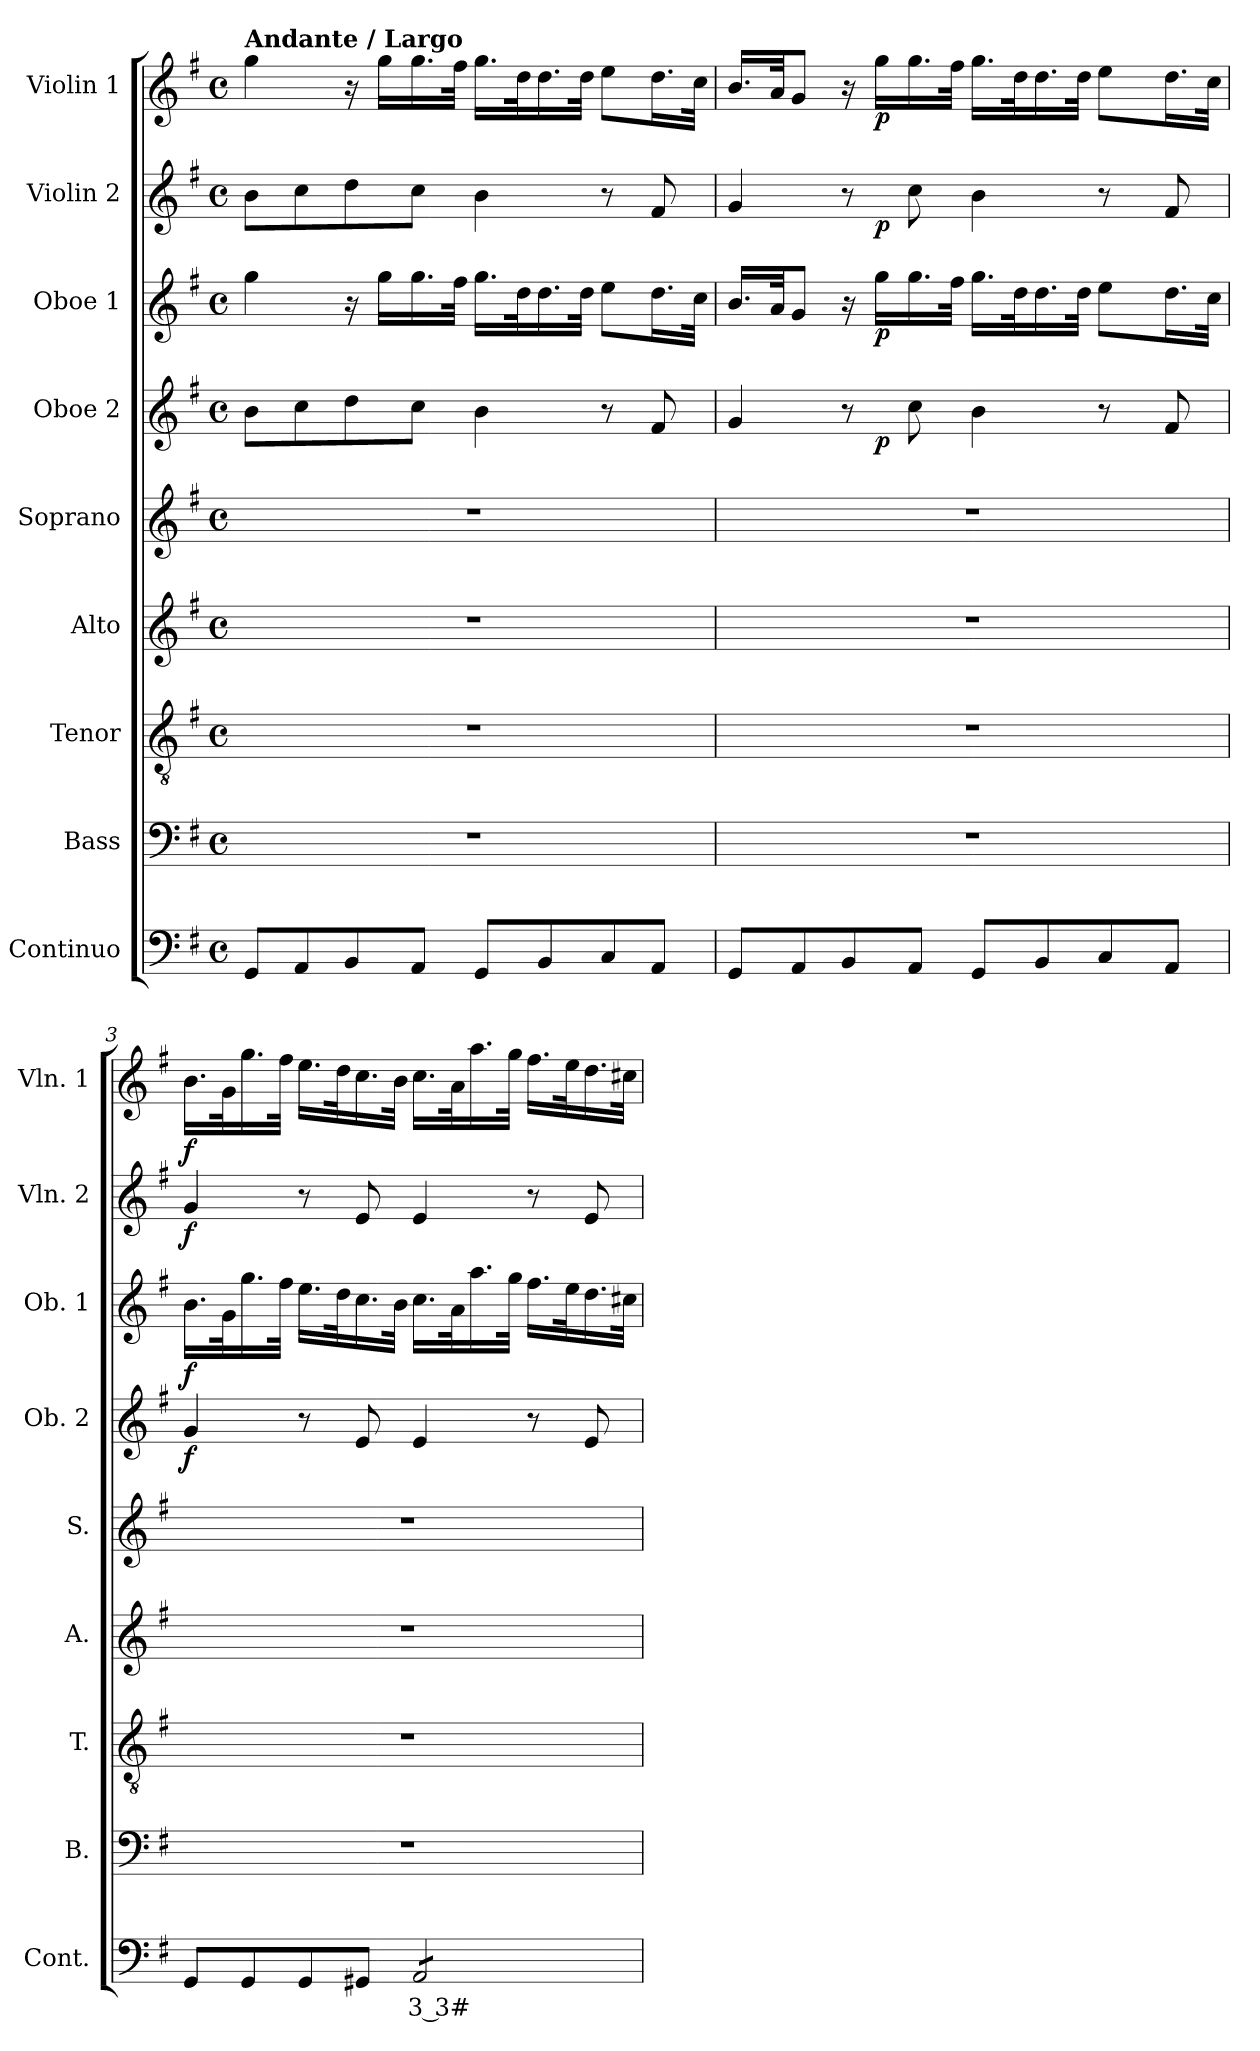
**kern	**text	**kern	**kern	**kern	**kern	**kern	**dynam	**kern	**dynam	**kern	**dynam	**kern	**dynam
*part9	*part9	*part8	*part7	*part6	*part5	*part4	*part4	*part3	*part3	*part2	*part2	*part1	*part1
*staff9	*staff9	*staff8	*staff7	*staff6	*staff5	*staff4	*staff4	*staff3	*staff3	*staff2	*staff2	*staff1	*staff1
*I"Continuo	*	*I"Bass	*I"Tenor	*I"Alto	*I"Soprano	*I"Oboe 2	*	*I"Oboe 1	*	*I"Violin 2	*	*I"Violin 1	*
*I'Cont.	*	*I'B.	*I'T.	*I'A.	*I'S.	*I'Ob. 2	*	*I'Ob. 1	*	*I'Vln. 2	*	*I'Vln. 1	*
!!LO:PB:g=z
*clefF4	*	*clefF4	*clefGv2	*clefG2	*clefG2	*clefG2	*	*clefG2	*	*clefG2	*	*clefG2	*
*	*	*	*ITrd7c12	*	*	*	*	*	*	*	*	*	*
*k[f#]	*	*k[f#]	*k[f#]	*k[f#]	*k[f#]	*k[f#]	*	*k[f#]	*	*k[f#]	*	*k[f#]	*
*G:	*	*G:	*G:	*G:	*G:	*G:	*	*G:	*	*G:	*	*G:	*
*M4/4	*	*M4/4	*M4/4	*M4/4	*M4/4	*M4/4	*	*M4/4	*	*M4/4	*	*M4/4	*
*met(c)	*	*met(c)	*met(c)	*met(c)	*met(c)	*met(c)	*	*met(c)	*	*met(c)	*	*met(c)	*
*MM80	*	*MM80	*MM80	*MM80	*MM80	*MM80	*	*MM80	*	*MM80	*	*MM80	*
=1	=1	=1	=1	=1	=1	=1	=1	=1	=1	=1	=1	=1	=1
!	!	!	!	!	!	!	!	!	!	!	!	!LO:TX:a:B:t=Andante / Largo	!
8GGi/L	.	1r	1r	1r	1r	8bi\L	.	4ggi\	.	8bi\L	.	4ggi\	.
8AAi/	.	.	.	.	.	8cci\	.	.	.	8cci\	.	.	.
8BBi/	.	.	.	.	.	8ddi\	.	16r	.	8ddi\	.	16r	.
.	.	.	.	.	.	.	.	16ggi\LL	.	.	.	16ggi\LL	.
8AAi/J	.	.	.	.	.	8cci\J	.	16.ggi\	.	8cci\J	.	16.ggi\	.
.	.	.	.	.	.	.	.	32ff#i\JJk	.	.	.	32ff#i\JJk	.
8GGi/L	.	.	.	.	.	4bi\	.	16.ggi\LL	.	4bi\	.	16.ggi\LL	.
.	.	.	.	.	.	.	.	32ddi\k	.	.	.	32ddi\k	.
8BBi/	.	.	.	.	.	.	.	16.ddi\	.	.	.	16.ddi\	.
.	.	.	.	.	.	.	.	32ddi\JJk	.	.	.	32ddi\JJk	.
8Ci/	.	.	.	.	.	8r	.	8eei\L	.	8r	.	8eei\L	.
8AAi/J	.	.	.	.	.	8f#i/	.	16.ddi\L	.	8f#i/	.	16.ddi\L	.
.	.	.	.	.	.	.	.	32cci\JJk	.	.	.	32cci\JJk	.
=2	=2	=2	=2	=2	=2	=2	=2	=2	=2	=2	=2	=2	=2
*	*	*	*	*	*	*^	*	*	*	*^	*	*	*
8GGi/L	.	1r	1r	1r	1r	4gi/	4ryy	.	16.bi/LL	.	4gi/	4ryy	.	16.bi/LL	.
.	.	.	.	.	.	.	.	.	32ai/Jk	.	.	.	.	32ai/Jk	.
8AAi/	.	.	.	.	.	.	.	.	8gi/J	.	.	.	.	8gi/J	.
8BBi/	.	.	.	.	.	8r	16ryy	.	16r	.	8r	16ryy	.	16r	.
.	.	.	.	.	.	.	2ryy	p	16ggi\LL	p	.	2ryy	p	16ggi\LL	p
8AAi/J	.	.	.	.	.	8cci\	.	.	16.ggi\	.	8cci\	.	.	16.ggi\	.
.	.	.	.	.	.	.	.	.	32ff#i\JJk	.	.	.	.	32ff#i\JJk	.
8GGi/L	.	.	.	.	.	4bi\	.	.	16.ggi\LL	.	4bi\	.	.	16.ggi\LL	.
.	.	.	.	.	.	.	.	.	32ddi\k	.	.	.	.	32ddi\k	.
8BBi/	.	.	.	.	.	.	.	.	16.ddi\	.	.	.	.	16.ddi\	.
.	.	.	.	.	.	.	.	.	32ddi\JJk	.	.	.	.	32ddi\JJk	.
8Ci/	.	.	.	.	.	8r	.	.	8eei\L	.	8r	.	.	8eei\L	.
.	.	.	.	.	.	.	8.ryy	.	.	.	.	8.ryy	.	.	.
8AAi/J	.	.	.	.	.	8f#i/	.	.	16.ddi\L	.	8f#i/	.	.	16.ddi\L	.
.	.	.	.	.	.	.	.	.	32cci\JJk	.	.	.	.	32cci\JJk	.
*	*	*	*	*	*	*v	*v	*	*	*	*v	*v	*	*	*
=3	=3	=3	=3	=3	=3	=3	=3	=3	=3	=3	=3	=3	=3
8GGi/L	.	1r	1r	1r	1r	4gi/	f	16.bi\LL	f	4gi/	f	16.bi\LL	f
.	.	.	.	.	.	.	.	32gi\k	.	.	.	32gi\k	.
8GGi/	.	.	.	.	.	.	.	16.ggi\	.	.	.	16.ggi\	.
.	.	.	.	.	.	.	.	32ff#i\JJk	.	.	.	32ff#i\JJk	.
8GGi/	.	.	.	.	.	8r	.	16.eei\LL	.	8r	.	16.eei\LL	.
.	.	.	.	.	.	.	.	32ddi\k	.	.	.	32ddi\k	.
8GG#Xi/J	.	.	.	.	.	8ei/	.	16.cci\	.	8ei/	.	16.cci\	.
.	.	.	.	.	.	.	.	32bi\JJk	.	.	.	32bi\JJk	.
!	!LO:LY:b:color=#000000	!	!	!	!	!	!	!	!	!	!	!	!
*tremolo	*	*	*	*	*	*	*	*	*	*	*	*	*
8AAi/L	3 3#	.	.	.	.	4ei/	.	16.cci\LL	.	4ei/	.	16.cci\LL	.
.	.	.	.	.	.	.	.	32ai\k	.	.	.	32ai\k	.
8AAi/	.	.	.	.	.	.	.	16.aai\	.	.	.	16.aai\	.
.	.	.	.	.	.	.	.	32ggi\JJk	.	.	.	32ggi\JJk	.
8AAi/	.	.	.	.	.	8r	.	16.ff#i\LL	.	8r	.	16.ff#i\LL	.
.	.	.	.	.	.	.	.	32eei\k	.	.	.	32eei\k	.
8AAi/J	.	.	.	.	.	8ei/	.	16.ddi\	.	8ei/	.	16.ddi\	.
*Xtremolo	*	*	*	*	*	*	*	*	*	*	*	*	*
.	.	.	.	.	.	.	.	32cc#Xi\JJk	.	.	.	32cc#Xi\JJk	.
=	=	=	=	=	=	=	=	=	=	=	=	=	=
*-	*-	*-	*-	*-	*-	*-	*-	*-	*-	*-	*-	*-	*-
